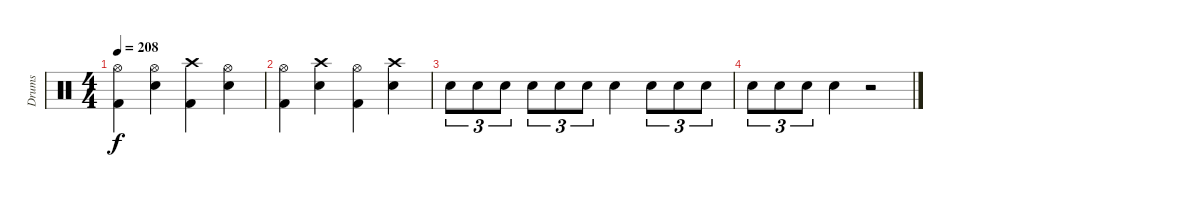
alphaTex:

\track ("Drums" "Drums") {instrument percussion}
\staff {score}
\articulation defaults
\ts (4 4)
\tempo 208
\clef neutral
\ks c
("Hi-Hat (open)" "Kick (hit) 2").4{dy f} ("Hi-Hat (open)" "Snare (hit) 2").4 ("Crash high (hit)" "Kick (hit) 2").4 ("Hi-Hat (open)" "Snare (hit) 2").4 |
("Hi-Hat (open)" "Kick (hit) 2").4 ("Crash high (hit)" "Snare (hit) 2").4 ("Hi-Hat (open)" "Kick (hit) 2").4 ("Crash high (hit)" "Snare (hit) 2").4 |
"Snare (hit) 2".8{tu (3 2)} "Snare (hit) 2".8{tu (3 2)} "Snare (hit) 2".8{tu (3 2)} "Snare (hit) 2".8{tu (3 2)} "Snare (hit) 2".8{tu (3 2)} "Snare (hit) 2".8{tu (3 2)} "Snare (hit) 2".4 "Snare (hit) 2".8{tu (3 2)} "Snare (hit) 2".8{tu (3 2)} "Snare (hit) 2".8{tu (3 2)} |
"Snare (hit) 2".8{tu (3 2)} "Snare (hit) 2".8{tu (3 2)} "Snare (hit) 2".8{tu (3 2)} "Snare (hit) 2".4 r.2
